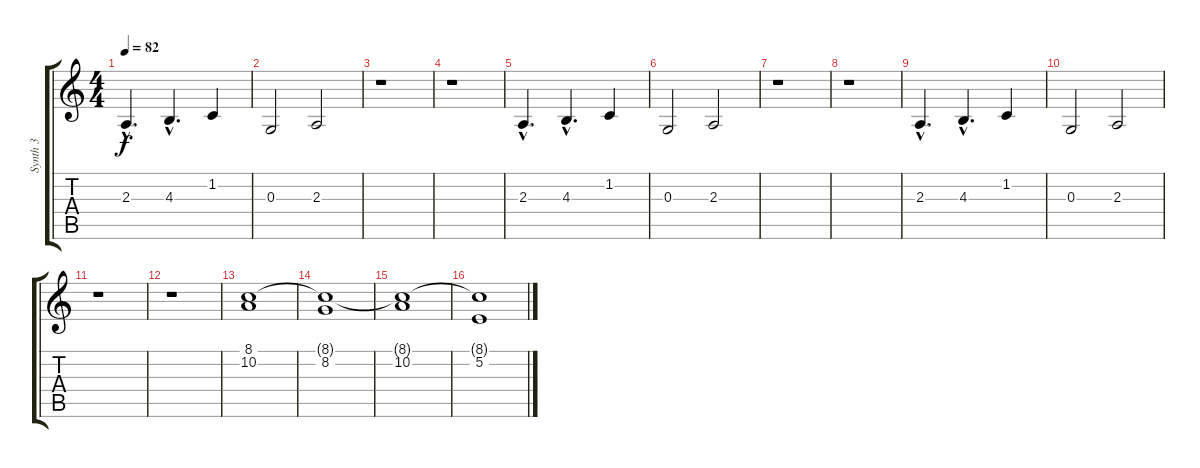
\track ("Synth 3" "Synth 3") {instrument choiraahs}
\staff {score tabs}
\tuning (E4 B3 G3 D3 A2 E2) {hide}
\ts (4 4)
\tempo 82
\clef g2
\ks c
2.3{hac}.4{d dy f} 4.3{hac}.4{d} 1.2.4 |
0.3.2 2.3.2 |
r.1 |
r.1 |
2.3{hac}.4{d} 4.3{hac}.4{d} 1.2.4 |
0.3.2 2.3.2 |
r.1 |
r.1 |
2.3{hac}.4{d} 4.3{hac}.4{d} 1.2.4 |
0.3.2 2.3.2 |
r.1 |
r.1 |
(8.1 10.2).1 |
(8.1{t} 8.2).1 |
(8.1{t} 10.2).1 |
(8.1{t} 5.2).1
